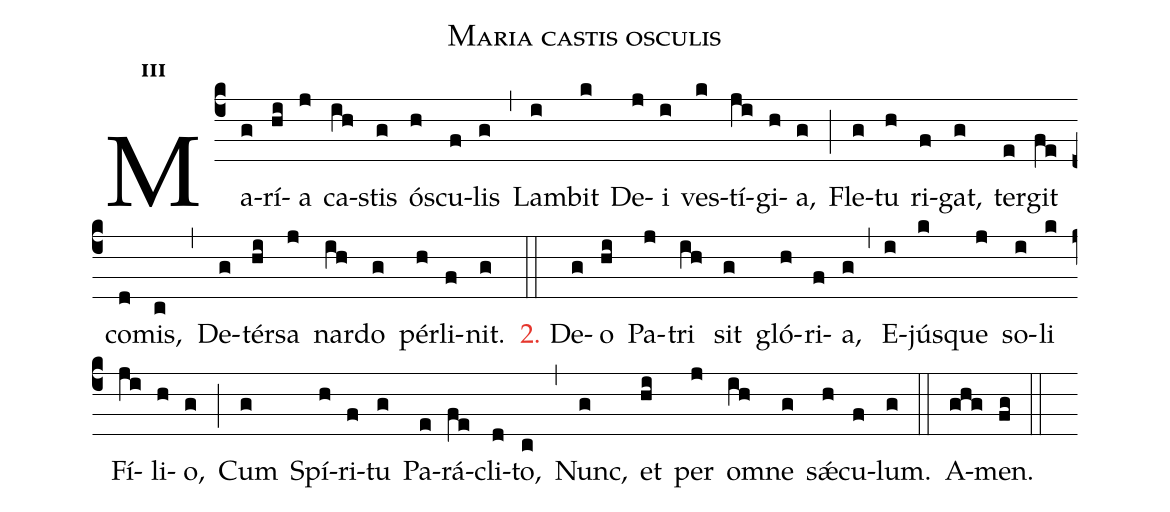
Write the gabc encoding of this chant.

name:Maria castis osculis;
office-part:hy;
mode:3;
%%
initial-style: 1;
name: Maria castis oculis;
mode: 8;
office-part: Hymnus;
annotation: Hymn.;
annotation: viii;
nabc-lines: 1;
%%
(c4) Ma(g)rí(hi)a(j) ca(ih)stis(g) ós(h)cu(f)lis(g) (,)
Lam(i)bit(k) De(j)i(i) ves(k)tí(ji)gi(h)a,(g) (;)
Fle(g)tu(h) ri(f)gat,(g) ter(e)git(fe) co(d)mis,(c) (,)
De(g)tér(hi)sa(j) nar(ih)do(g) pér(h)li(f)nit.(g) (::)

<c>2.</c> De(g)o(hi) Pa(j)tri(ih) sit(g) gló(h)ri(f)a,(g) (,)
E(i)jús(k)que(j) so(i)li(k) Fí(ji)li(h)o,(g) (;)
Cum(g) Spí(h)ri(f)tu(g) Pa(e)rá(fe)cli(d)to,(c) (,)
Nunc,(g) et(hi) per(j) om(ih)ne(g) sǽ(h)cu(f)lum.(g) (::)

A(ghg)men.(fg) (::)
